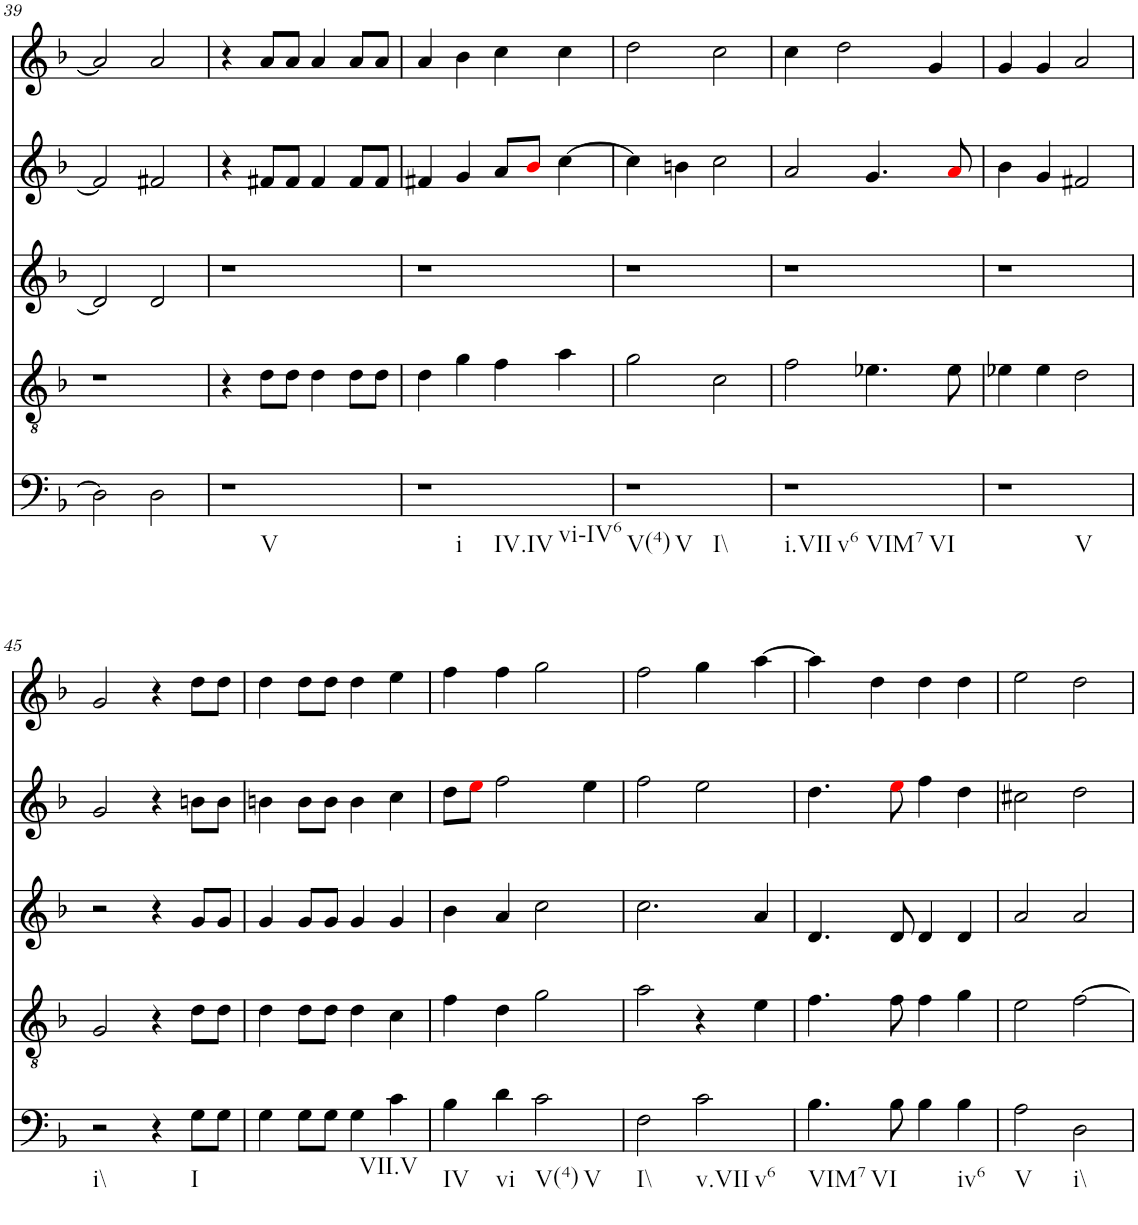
**kern	**kern	**kern	**kern	**kern
*part5	*part4	*part3	*part2	*part1
*staff5	*staff4	*staff3	*staff2	*staff1
*I"vox	*I"vox	*I"vox	*I"vox	*I"vox
!!LO:PB:g=z
*clefF4	*clefGv2	*clefG2	*clefG2	*clefG2
*k[b-]	*k[b-]	*k[b-]	*k[b-]	*k[b-]
*M4/4	*M4/4	*M4/4	*M4/4	*M4/4
=39	=39	=39	=39	=39
2D\]	1r	2d/]	2f#/]	2a/]
2D\	.	2d/	2f#X/	2a/
=40	=40	=40	=40	=40
!LO:TX:b:t=V	!	!	!	!
1r	4r	1r	4r	4r
.	8d\L	.	8f#X/L	8a/L
.	8d\J	.	8f#/J	8a/J
.	4d\	.	4f#/	4a/
.	8d\L	.	8f#/L	8a/L
.	8d\J	.	8f#/J	8a/J
=41	=41	=41	=41	=41
!LO:TX:b:t=i	!	!	!	!
!LO:TX:b:t=IV.IV	!	!	!	!
!LO:TX:b:t=vi-IV6	!	!	!	!
1r	4d\	1r	4f#X/	4a/
.	4g\	.	4g/	4b-\
.	4f\	.	8a/L	4cc\
.	.	.	8b-i/J	.
.	4a\	.	[4cc\	4cc\
=42	=42	=42	=42	=42
!LO:TX:b:t=V(4)	!	!	!	!
!LO:TX:b:t=V	!	!	!	!
!LO:TX:b:t=I\\	!	!	!	!
1r	2g\	1r	4cc\]	2dd\
.	.	.	4bn\	.
.	2c\	.	2cc\	2cc\
=43	=43	=43	=43	=43
!LO:TX:b:t=i.VII	!	!	!	!
!LO:TX:b:t=v6	!	!	!	!
!LO:TX:b:t=VIM7	!	!	!	!
!LO:TX:b:t=VI	!	!	!	!
1r	2f\	1r	2a/	4cc\
.	.	.	.	2dd\
.	4.e-X\	.	4.g/	.
.	.	.	.	4g/
.	8e-\	.	8ai/	.
=44	=44	=44	=44	=44
!LO:TX:b:t=V	!	!	!	!
1r	4e-X\	1r	4b-\	4g/
.	4e-\	.	4g/	4g/
.	2d\	.	2f#X/	2a/
!!LO:LB:g=z
=45	=45	=45	=45	=45
!LO:TX:b:t=i\\	!	!	!	!
2r	2G/	2r	2g/	2g/
4r	4r	4r	4r	4r
!LO:TX:b:t=I	!	!	!	!
8G\L	8d\L	8g/L	8bn\L	8dd\L
8G\J	8d\J	8g/J	8b\J	8dd\J
=46	=46	=46	=46	=46
4G\	4d\	4g/	4bn\	4dd\
8G\L	8d\L	8g/L	8b\L	8dd\L
8G\J	8d\J	8g/J	8b\J	8dd\J
4G\	4d\	4g/	4b\	4dd\
!LO:TX:b:t=VII.V	!	!	!	!
4c\	4c\	4g/	4cc\	4ee\
=47	=47	=47	=47	=47
!LO:TX:b:t=IV	!	!	!	!
4B-\	4f\	4b-\	8dd\L	4ff\
.	.	.	8eei\J	.
!LO:TX:b:t=vi	!	!	!	!
4d\	4d\	4a/	2ff\	4ff\
!LO:TX:b:t=V(4)	!	!	!	!
!LO:TX:b:t=V	!	!	!	!
2c\	2g\	2cc\	.	2gg\
.	.	.	4ee\	.
=48	=48	=48	=48	=48
!LO:TX:b:t=I\\	!	!	!	!
2F\	2a\	2.cc\	2ff\	2ff\
!LO:TX:b:t=v.VII	!	!	!	!
!LO:TX:b:t=v6	!	!	!	!
2c\	4r	.	2ee\	4gg\
.	4e\	4a/	.	[4aa\
=49	=49	=49	=49	=49
!LO:TX:b:t=VIM7	!	!	!	!
!LO:TX:b:t=VI	!	!	!	!
4.B-\	4.f\	4.d/	4.dd\	4aa\]
.	.	.	.	4dd\
8B-\	8f\	8d/	8eei\	.
4B-\	4f\	4d/	4ff\	4dd\
!LO:TX:b:t=iv6	!	!	!	!
4B-\	4g\	4d/	4dd\	4dd\
=50	=50	=50	=50	=50
!LO:TX:b:t=V	!	!	!	!
2A\	2e\	2a/	2cc#X\	2ee\
!LO:TX:b:t=i\\	!	!	!	!
2D\	[2f\	2a/	2dd\	2dd\
=	=	=	=	=
*-	*-	*-	*-	*-
